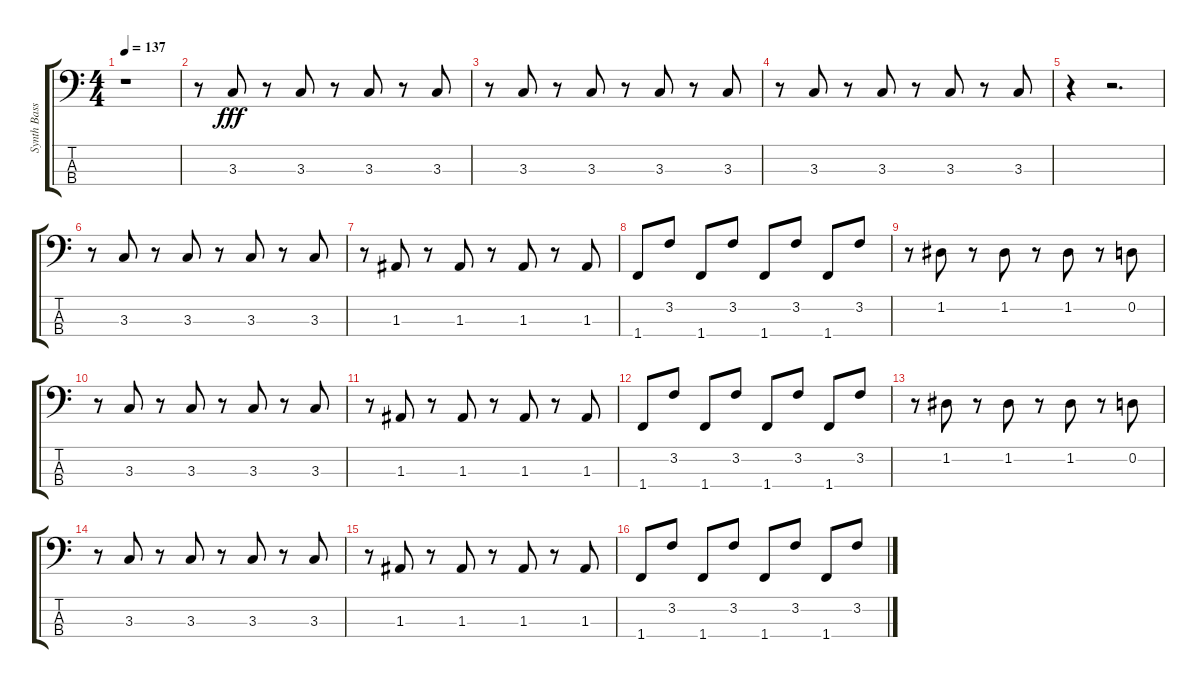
\track ("Synth Bass" "Synth Bass") {instrument synthbass2}
\staff {score tabs}
\tuning (G2 D2 A1 E1) {hide}
\ts (4 4)
\tempo 137
\clef f4
\ks c
r.1{dy fff instrument synthbass2} |
r.8 3.3.8 r.8 3.3.8 r.8 3.3.8 r.8 3.3.8 |
r.8 3.3.8 r.8 3.3.8 r.8 3.3.8 r.8 3.3.8 |
r.8 3.3.8 r.8 3.3.8 r.8 3.3.8 r.8 3.3.8 |
r.4 r.2{d} |
r.8 3.3.8 r.8 3.3.8 r.8 3.3.8 r.8 3.3.8 |
r.8 1.3.8 r.8 1.3.8 r.8 1.3.8 r.8 1.3.8 |
1.4.8 3.2.8 1.4.8 3.2.8 1.4.8 3.2.8 1.4.8 3.2.8 |
r.8 1.2.8 r.8 1.2.8 r.8 1.2.8 r.8 0.2.8 |
r.8 3.3.8 r.8 3.3.8 r.8 3.3.8 r.8 3.3.8 |
r.8 1.3.8 r.8 1.3.8 r.8 1.3.8 r.8 1.3.8 |
1.4.8 3.2.8 1.4.8 3.2.8 1.4.8 3.2.8 1.4.8 3.2.8 |
r.8 1.2.8 r.8 1.2.8 r.8 1.2.8 r.8 0.2.8 |
r.8 3.3.8 r.8 3.3.8 r.8 3.3.8 r.8 3.3.8 |
r.8 1.3.8 r.8 1.3.8 r.8 1.3.8 r.8 1.3.8 |
1.4.8 3.2.8 1.4.8 3.2.8 1.4.8 3.2.8 1.4.8 3.2.8
